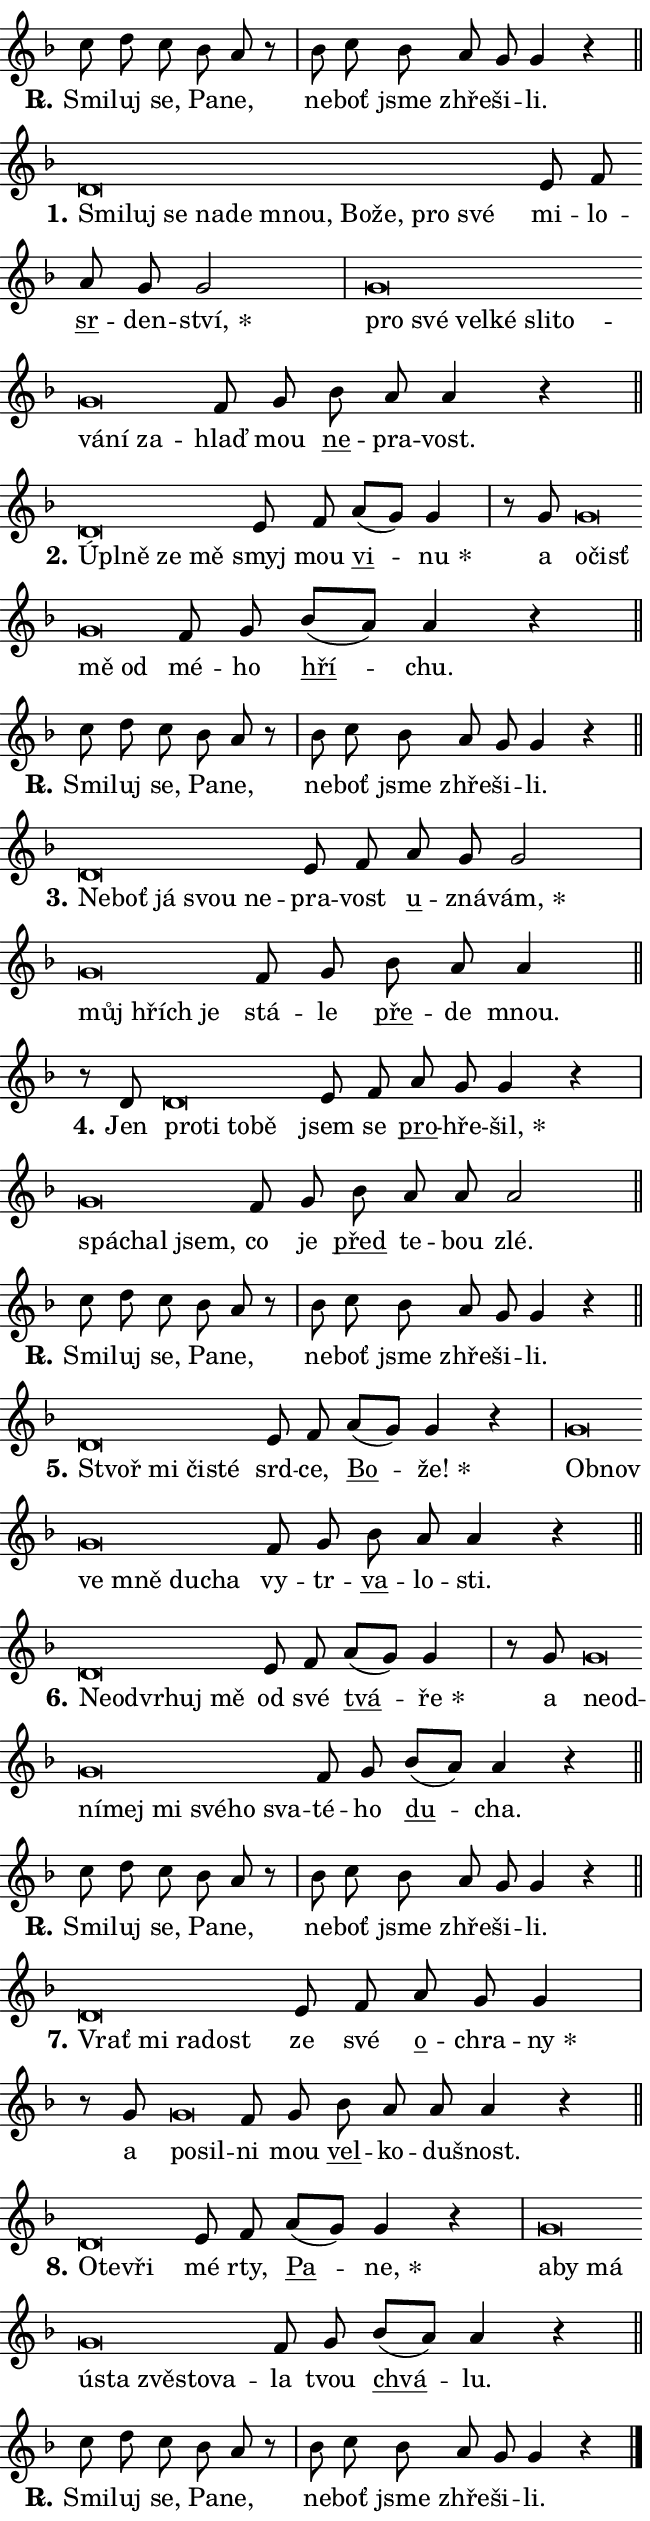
\version "2.24.0"
\header { tagline = "" }
\paper {
  indent = 0\cm
  top-margin = 0\cm
  right-margin = 0.13\cm % to fit lyric hyphens
  bottom-margin = 0\cm
  left-margin = 0\cm
  paper-width = 11\cm
  page-breaking = #ly:one-page-breaking
  system-system-spacing.basic-distance = #11
  score-system-spacing.basic-distance = #11
  ragged-last = ##f
}


%% Author: Thomas Morley
%% https://lists.gnu.org/archive/html/lilypond-user/2020-05/msg00002.html
#(define (line-position grob)
"Returns position of @var[grob} in current system:
   @code{'start}, if at first time-step
   @code{'end}, if at last time-step
   @code{'middle} otherwise
"
  (let* ((col (ly:item-get-column grob))
         (ln (ly:grob-object col 'left-neighbor))
         (rn (ly:grob-object col 'right-neighbor))
         (col-to-check-left (if (ly:grob? ln) ln col))
         (col-to-check-right (if (ly:grob? rn) rn col))
         (break-dir-left
           (and
             (ly:grob-property col-to-check-left 'non-musical #f)
             (ly:item-break-dir col-to-check-left)))
         (break-dir-right
           (and
             (ly:grob-property col-to-check-right 'non-musical #f)
             (ly:item-break-dir col-to-check-right))))
        (cond ((eqv? 1 break-dir-left) 'start)
              ((eqv? -1 break-dir-right) 'end)
              (else 'middle))))

#(define (tranparent-at-line-position vctor)
  (lambda (grob)
  "Relying on @code{line-position} select the relevant enry from @var{vctor}.
Used to determine transparency,"
    (case (line-position grob)
      ((end) (not (vector-ref vctor 0)))
      ((middle) (not (vector-ref vctor 1)))
      ((start) (not (vector-ref vctor 2))))))

noteHeadBreakVisibility =
#(define-music-function (break-visibility)(vector?)
"Makes @code{NoteHead}s transparent relying on @var{break-visibility}"
#{
  \override NoteHead.transparent =
    #(tranparent-at-line-position break-visibility)
#})

#(define delete-ledgers-for-transparent-note-heads
  (lambda (grob)
    "Reads whether a @code{NoteHead} is transparent.
If so this @code{NoteHead} is removed from @code{'note-heads} from
@var{grob}, which is supposed to be @code{LedgerLineSpanner}.
As a result ledgers are not printed for this @code{NoteHead}"
    (let* ((nhds-array (ly:grob-object grob 'note-heads))
           (nhds-list
             (if (ly:grob-array? nhds-array)
                 (ly:grob-array->list nhds-array)
                 '()))
           ;; Relies on the transparent-property being done before
           ;; Staff.LedgerLineSpanner.after-line-breaking is executed.
           ;; This is fragile ...
           (to-keep
             (remove
               (lambda (nhd)
                 (ly:grob-property nhd 'transparent #f))
               nhds-list)))
      ;; TODO find a better method to iterate over grob-arrays, similiar
      ;; to filter/remove etc for lists
      ;; For now rebuilt from scratch
      (set! (ly:grob-object grob 'note-heads)  '())
      (for-each
        (lambda (nhd)
          (ly:pointer-group-interface::add-grob grob 'note-heads nhd))
        to-keep))))

squashNotes = {
  \override NoteHead.X-extent = #'(-0.2 . 0.2)
  \override NoteHead.Y-extent = #'(-0.75 . 0)
  \override NoteHead.stencil =
    #(lambda (grob)
       (let ((pos (ly:grob-property grob 'staff-position)))
         (begin
           (if (< pos -7) (display "ERROR: Lower brevis then expected\n") (display ""))
           (if (<= pos -6) ly:text-interface::print ly:note-head::print))))
}
unSquashNotes = {
  \revert NoteHead.X-extent
  \revert NoteHead.Y-extent
  \revert NoteHead.stencil
}

hideNotes = \noteHeadBreakVisibility #begin-of-line-visible
unHideNotes = \noteHeadBreakVisibility #all-visible

% work-around for resetting accidentals
% https://lilypond.org/doc/v2.23/Documentation/notation/displaying-rhythms#unmetered-music
cadenzaMeasure = {
  \cadenzaOff
  \partial 1024 s1024
  \cadenzaOn
}

#(define-markup-command (accent layout props text) (markup?)
  "Underline accented syllable"
  (interpret-markup layout props
    #{\markup \override #'(offset . 4.3) \underline { #text }#}))

responsum = \markup \concat {
  "R" \hspace #-1.05 \path #0.1 #'((moveto 0 0.07) (lineto 0.9 0.8)) \hspace #0.05 "."
}

spaceSize = #0.6828661417322834 % exact space size for TeX Gyre Schola

\layout {
  \context {
    \Staff
    \remove "Time_signature_engraver"
    \override LedgerLineSpanner.after-line-breaking = #delete-ledgers-for-transparent-note-heads
  }
  \context {
    \Lyrics {
      \override LyricSpace.minimum-distance = \spaceSize
      \override LyricText.font-name = #"TeX Gyre Schola"
      \override LyricText.font-size = 1
      \override StanzaNumber.font-name = #"TeX Gyre Schola Bold"
      \override StanzaNumber.font-size = 1
    }
  }
  \context {
    \Score 
    \override NoteHead.text =
      #(lambda (grob) 
        (let ((pos (ly:grob-property grob 'staff-position)))
          #{\markup {
            \combine
              \halign #-0.55 \raise #(if (= pos -6) 0 0.5) \override #'(thickness . 2) \draw-line #'(3.2 . 0)
              \musicglyph "noteheads.sM1"
          }#}))
  }
}

% magnetic-lyrics.ily
%
%   written by
%     Jean Abou Samra <jean@abou-samra.fr>
%     Werner Lemberg <wl@gnu.org>
%
%   adapted by
%     Jiri Hon <jiri.hon@gmail.com>
%
% Version 2022-Apr-15

% https://www.mail-archive.com/lilypond-user@gnu.org/msg149350.html

#(define (Left_hyphen_pointer_engraver context)
   "Collect syllable-hyphen-syllable occurrences in lyrics and store
them in properties.  This engraver only looks to the left.  For
example, if the lyrics input is @code{foo -- bar}, it does the
following.

@itemize @bullet
@item
Set the @code{text} property of the @code{LyricHyphen} grob between
@q{foo} and @q{bar} to @code{foo}.

@item
Set the @code{left-hyphen} property of the @code{LyricText} grob with
text @q{foo} to the @code{LyricHyphen} grob between @q{foo} and
@q{bar}.
@end itemize

Use this auxiliary engraver in combination with the
@code{lyric-@/text::@/apply-@/magnetic-@/offset!} hook."
   (let ((hyphen #f)
         (text #f))
     (make-engraver
      (acknowledgers
       ((lyric-syllable-interface engraver grob source-engraver)
        (set! text grob)))
      (end-acknowledgers
       ((lyric-hyphen-interface engraver grob source-engraver)
        ;(when (not (grob::has-interface grob 'lyric-space-interface))
          (set! hyphen grob)));)
      ((stop-translation-timestep engraver)
       (when (and text hyphen)
         (ly:grob-set-object! text 'left-hyphen hyphen))
       (set! text #f)
       (set! hyphen #f)))))

#(define (lyric-text::apply-magnetic-offset! grob)
   "If the space between two syllables is less than the value in
property @code{LyricText@/.details@/.squash-threshold}, move the right
syllable to the left so that it gets concatenated with the left
syllable.

Use this function as a hook for
@code{LyricText@/.after-@/line-@/breaking} if the
@code{Left_@/hyphen_@/pointer_@/engraver} is active."
   (let ((hyphen (ly:grob-object grob 'left-hyphen #f)))
     (when hyphen
       (let ((left-text (ly:spanner-bound hyphen LEFT)))
         (when (grob::has-interface left-text 'lyric-syllable-interface)
           (let* ((common (ly:grob-common-refpoint grob left-text X))
                  (this-x-ext (ly:grob-extent grob common X))
                  (left-x-ext
                   (begin
                     ;; Trigger magnetism for left-text.
                     (ly:grob-property left-text 'after-line-breaking)
                     (ly:grob-extent left-text common X)))
                  ;; `delta` is the gap width between two syllables.
                  (delta (- (interval-start this-x-ext)
                            (interval-end left-x-ext)))
                  (details (ly:grob-property grob 'details))
                  (threshold (assoc-get 'squash-threshold details 0.2)))
             (when (< delta threshold)
               (let* (;; We have to manipulate the input text so that
                      ;; ligatures crossing syllable boundaries are not
                      ;; disabled.  For languages based on the Latin
                      ;; script this is essentially a beautification.
                      ;; However, for non-Western scripts it can be a
                      ;; necessity.
                      (lt (ly:grob-property left-text 'text))
                      (rt (ly:grob-property grob 'text))
                      (is-space (grob::has-interface hyphen 'lyric-space-interface))
                      (space (if is-space " " ""))
                      (extra-delta (if is-space spaceSize 0))
                      ;; Append new syllable.
                      (ltrt-space (if (and (string? lt) (string? rt))
                                (string-append lt space rt)
                                (make-concat-markup (list lt space rt))))
                      ;; Right-align `ltrt` to the right side.
                      (ltrt-space-markup (grob-interpret-markup
                               grob
                               (make-translate-markup
                                (cons (interval-length this-x-ext) 0)
                                (make-right-align-markup ltrt-space)))))
                 (begin
                   ;; Don't print `left-text`.
                   (ly:grob-set-property! left-text 'stencil #f)
                   ;; Set text and stencil (which holds all collected
                   ;; syllables so far) and shift it to the left.
                   (ly:grob-set-property! grob 'text ltrt-space)
                   (ly:grob-set-property! grob 'stencil ltrt-space-markup)
                   (ly:grob-translate-axis! grob (- (- delta extra-delta)) X))))))))))


#(define (lyric-hyphen::displace-bounds-first grob)
   ;; Make very sure this callback isn't triggered too early.
   (let ((left (ly:spanner-bound grob LEFT))
         (right (ly:spanner-bound grob RIGHT)))
     (ly:grob-property left 'after-line-breaking)
     (ly:grob-property right 'after-line-breaking)
     (ly:lyric-hyphen::print grob)))

squashThreshold = #0.4

\layout {
  \context {
    \Lyrics
    \consists #Left_hyphen_pointer_engraver
    \override LyricText.after-line-breaking =
      #lyric-text::apply-magnetic-offset!
    \override LyricHyphen.stencil = #lyric-hyphen::displace-bounds-first
    \override LyricText.details.squash-threshold = \squashThreshold
    \override LyricHyphen.minimum-distance = 0
    \override LyricHyphen.minimum-length = \squashThreshold
  }
}

squashText = \override LyricText.details.squash-threshold = 9999
unSquashText = \override LyricText.details.squash-threshold = \squashThreshold

leftText = \override LyricText.self-alignment-X = #LEFT
unLeftText = \revert LyricText.self-alignment-X

starOffset = #(lambda (grob) 
                (let ((x_offset (ly:self-alignment-interface::aligned-on-x-parent grob)))
                  (if (= x_offset 0) 0 (+ x_offset 1.2))))

star = #(define-music-function (syllable)(string?)
"Append star separator at the end of a syllable"
#{
  \once \override LyricText.X-offset = #starOffset
  \lyricmode { \markup {
    #syllable
    \override #'((font-name . "TeX Gyre Schola Bold")) \hspace #0.2 \lower #0.65 \larger "*"
  } }
#})

starAccent = #(define-music-function (syllable)(string?)
"Append star separator at the end of a syllable and make accent"
#{
  \once \override LyricText.X-offset = #starOffset
  \lyricmode { \markup {
    \accent #syllable
    \override #'((font-name . "TeX Gyre Schola Bold")) \hspace #0.2 \lower #0.65 \larger "*"
  } }
#})

breath = #(define-music-function (syllable)(string?)
"Append breathing indicator at the end of a syllable"
#{
  \lyricmode { \markup { #syllable "+" } }
#})

optionalBreath = #(define-music-function (syllable)(string?)
"Append optional breathing indicator at the end of a syllable"
#{
  \lyricmode { \markup { #syllable "(+)" } }
#})


\score {
    <<
        \new Voice = "melody" { \cadenzaOn \key f \major \relative { c''8 d c bes a r \cadenzaMeasure \bar "|" bes c bes \bar "" a g g4 r \cadenzaMeasure \bar "||" \break } }
        \new Lyrics \lyricsto "melody" { \lyricmode { \set stanza = \responsum
Smi -- luj se, Pa -- ne, ne -- boť jsme zhře -- ši -- li. } }
    >>
    \layout {}
}

\score {
    <<
        \new Voice = "melody" { \cadenzaOn \key f \major \relative { \squashNotes d'\breve*1/16 \hideNotes \breve*1/16 \bar "" \breve*1/16 \bar "" \breve*1/16 \bar "" \breve*1/16 \bar "" \breve*1/16 \bar "" \breve*1/16 \bar "" \breve*1/16 \bar "" \breve*1/16 \breve*1/16 \bar "" \unHideNotes \unSquashNotes e8 f \bar "" a g g2 \cadenzaMeasure \bar "|" \squashNotes g\breve*1/16 \hideNotes \breve*1/16 \bar "" \breve*1/16 \bar "" \breve*1/16 \bar "" \breve*1/16 \bar "" \breve*1/16 \bar "" \breve*1/16 \bar "" \breve*1/16 \breve*1/16 \bar "" \unHideNotes \unSquashNotes f8 g \bar "" bes a a4 r \cadenzaMeasure \bar "||" \break } }
        \new Lyrics \lyricsto "melody" { \lyricmode { \set stanza = "1."
\leftText Smi -- \squashText luj se na -- de mnou, Bo -- že, pro své \unLeftText \unSquashText mi -- lo -- \markup \accent sr -- den -- \star ství, \leftText pro \squashText své vel -- ké sli -- to -- vá -- ní za -- \unLeftText \unSquashText hlaď mou \markup \accent ne -- pra -- vost. } }
    >>
    \layout {}
}

\score {
    <<
        \new Voice = "melody" { \cadenzaOn \key f \major \relative { \squashNotes d'\breve*1/16 \hideNotes \breve*1/16 \bar "" \breve*1/16 \breve*1/16 \bar "" \unHideNotes \unSquashNotes e8 f \bar "" a[( g)] g4 \cadenzaMeasure \bar "|" r8 g \squashNotes g\breve*1/16 \hideNotes \breve*1/16 \bar "" \breve*1/16 \breve*1/16 \bar "" \unHideNotes \unSquashNotes f8 g \bar "" bes[( a)] a4 r \cadenzaMeasure \bar "||" \break } }
        \new Lyrics \lyricsto "melody" { \lyricmode { \set stanza = "2."
\leftText Úpl -- \squashText ně ze mě \unLeftText \unSquashText smyj mou \markup \accent vi -- \star nu a \leftText o -- \squashText čisť mě od \unLeftText \unSquashText mé -- ho \markup \accent hří -- chu. } }
    >>
    \layout {}
}

\score {
    <<
        \new Voice = "melody" { \cadenzaOn \key f \major \relative { c''8 d c bes a r \cadenzaMeasure \bar "|" bes c bes \bar "" a g g4 r \cadenzaMeasure \bar "||" \break } }
        \new Lyrics \lyricsto "melody" { \lyricmode { \set stanza = \responsum
Smi -- luj se, Pa -- ne, ne -- boť jsme zhře -- ši -- li. } }
    >>
    \layout {}
}

\score {
    <<
        \new Voice = "melody" { \cadenzaOn \key f \major \relative { \squashNotes d'\breve*1/16 \hideNotes \breve*1/16 \bar "" \breve*1/16 \bar "" \breve*1/16 \breve*1/16 \bar "" \unHideNotes \unSquashNotes e8 f \bar "" a g g2 \cadenzaMeasure \bar "|" \squashNotes g\breve*1/16 \hideNotes \breve*1/16 \breve*1/16 \bar "" \unHideNotes \unSquashNotes f8 g \bar "" bes a a4 \cadenzaMeasure \bar "||" \break } }
        \new Lyrics \lyricsto "melody" { \lyricmode { \set stanza = "3."
\leftText Ne -- \squashText boť já svou ne -- \unLeftText \unSquashText pra -- vost \markup \accent u -- zná -- \star vám, \leftText můj \squashText hřích je \unLeftText \unSquashText stá -- le \markup \accent pře -- de mnou. } }
    >>
    \layout {}
}

\score {
    <<
        \new Voice = "melody" { \cadenzaOn \key f \major \relative { r8 d' \squashNotes d\breve*1/16 \hideNotes \breve*1/16 \bar "" \breve*1/16 \breve*1/16 \bar "" \unHideNotes \unSquashNotes e8 f \bar "" a g g4 r \cadenzaMeasure \bar "|" \squashNotes g\breve*1/16 \hideNotes \breve*1/16 \breve*1/16 \bar "" \unHideNotes \unSquashNotes f8 g \bar "" bes a a a2 \cadenzaMeasure \bar "||" \break } }
        \new Lyrics \lyricsto "melody" { \lyricmode { \set stanza = "4."
Jen \leftText pro -- \squashText ti to -- bě \unLeftText \unSquashText jsem se \markup \accent pro -- hře -- \star šil, \leftText spá -- \squashText chal jsem, \unLeftText \unSquashText co je \markup \accent před te -- bou zlé. } }
    >>
    \layout {}
}

\score {
    <<
        \new Voice = "melody" { \cadenzaOn \key f \major \relative { c''8 d c bes a r \cadenzaMeasure \bar "|" bes c bes \bar "" a g g4 r \cadenzaMeasure \bar "||" \break } }
        \new Lyrics \lyricsto "melody" { \lyricmode { \set stanza = \responsum
Smi -- luj se, Pa -- ne, ne -- boť jsme zhře -- ši -- li. } }
    >>
    \layout {}
}

\score {
    <<
        \new Voice = "melody" { \cadenzaOn \key f \major \relative { \squashNotes d'\breve*1/16 \hideNotes \breve*1/16 \bar "" \breve*1/16 \breve*1/16 \bar "" \unHideNotes \unSquashNotes e8 f \bar "" a[( g)] g4 r \cadenzaMeasure \bar "|" \squashNotes g\breve*1/16 \hideNotes \breve*1/16 \bar "" \breve*1/16 \bar "" \breve*1/16 \bar "" \breve*1/16 \breve*1/16 \bar "" \unHideNotes \unSquashNotes f8 g \bar "" bes a a4 r \cadenzaMeasure \bar "||" \break } }
        \new Lyrics \lyricsto "melody" { \lyricmode { \set stanza = "5."
\leftText Stvoř \squashText mi či -- sté \unLeftText \unSquashText srd -- ce, \markup \accent Bo -- \star že! \leftText Ob -- \squashText nov ve mně du -- cha \unLeftText \unSquashText vy -- tr -- \markup \accent va -- lo -- sti. } }
    >>
    \layout {}
}

\score {
    <<
        \new Voice = "melody" { \cadenzaOn \key f \major \relative { \squashNotes d'\breve*1/16 \hideNotes \breve*1/16 \bar "" \breve*1/16 \bar "" \breve*1/16 \breve*1/16 \bar "" \unHideNotes \unSquashNotes e8 f \bar "" a[( g)] g4 \cadenzaMeasure \bar "|" r8 g \squashNotes g\breve*1/16 \hideNotes \breve*1/16 \bar "" \breve*1/16 \bar "" \breve*1/16 \bar "" \breve*1/16 \bar "" \breve*1/16 \bar "" \breve*1/16 \breve*1/16 \bar "" \unHideNotes \unSquashNotes f8 g \bar "" bes[( a)] a4 r \cadenzaMeasure \bar "||" \break } }
        \new Lyrics \lyricsto "melody" { \lyricmode { \set stanza = "6."
\leftText Ne -- \squashText od -- vr -- huj mě \unLeftText \unSquashText od své \markup \accent tvá -- \star ře a \leftText ne -- \squashText od -- ní -- mej mi své -- ho sva -- \unLeftText \unSquashText té -- ho \markup \accent du -- cha. } }
    >>
    \layout {}
}

\score {
    <<
        \new Voice = "melody" { \cadenzaOn \key f \major \relative { c''8 d c bes a r \cadenzaMeasure \bar "|" bes c bes \bar "" a g g4 r \cadenzaMeasure \bar "||" \break } }
        \new Lyrics \lyricsto "melody" { \lyricmode { \set stanza = \responsum
Smi -- luj se, Pa -- ne, ne -- boť jsme zhře -- ši -- li. } }
    >>
    \layout {}
}

\score {
    <<
        \new Voice = "melody" { \cadenzaOn \key f \major \relative { \squashNotes d'\breve*1/16 \hideNotes \breve*1/16 \bar "" \breve*1/16 \breve*1/16 \bar "" \unHideNotes \unSquashNotes e8 f \bar "" a g g4 \cadenzaMeasure \bar "|" r8 g \squashNotes g\breve*1/16 \hideNotes \breve*1/16 \bar "" \unHideNotes \unSquashNotes f8 g \bar "" bes a a a4 r \cadenzaMeasure \bar "||" \break } }
        \new Lyrics \lyricsto "melody" { \lyricmode { \set stanza = "7."
\leftText Vrať \squashText mi ra -- dost \unLeftText \unSquashText ze své \markup \accent o -- chra -- \star ny a \leftText po -- \squashText sil -- \unLeftText \unSquashText ni mou \markup \accent vel -- ko -- du -- šnost. } }
    >>
    \layout {}
}

\score {
    <<
        \new Voice = "melody" { \cadenzaOn \key f \major \relative { \squashNotes d'\breve*1/16 \hideNotes \breve*1/16 \breve*1/16 \bar "" \unHideNotes \unSquashNotes e8 f \bar "" a[( g)] g4 r \cadenzaMeasure \bar "|" \squashNotes g\breve*1/16 \hideNotes \breve*1/16 \bar "" \breve*1/16 \bar "" \breve*1/16 \bar "" \breve*1/16 \bar "" \breve*1/16 \bar "" \breve*1/16 \breve*1/16 \bar "" \unHideNotes \unSquashNotes f8 g \bar "" bes[( a)] a4 r \cadenzaMeasure \bar "||" \break } }
        \new Lyrics \lyricsto "melody" { \lyricmode { \set stanza = "8."
\leftText O -- \squashText te -- vři \unLeftText \unSquashText mé rty, \markup \accent Pa -- \star ne, \leftText a -- \squashText by má ú -- sta zvě -- sto -- va -- \unLeftText \unSquashText la tvou \markup \accent chvá -- lu. } }
    >>
    \layout {}
}

\score {
    <<
        \new Voice = "melody" { \cadenzaOn \key f \major \relative { c''8 d c bes a r \cadenzaMeasure \bar "|" bes c bes \bar "" a g g4 r \cadenzaMeasure \bar "||" \break } \bar "|." }
        \new Lyrics \lyricsto "melody" { \lyricmode { \set stanza = \responsum
Smi -- luj se, Pa -- ne, ne -- boť jsme zhře -- ši -- li. } }
    >>
    \layout {}
}
